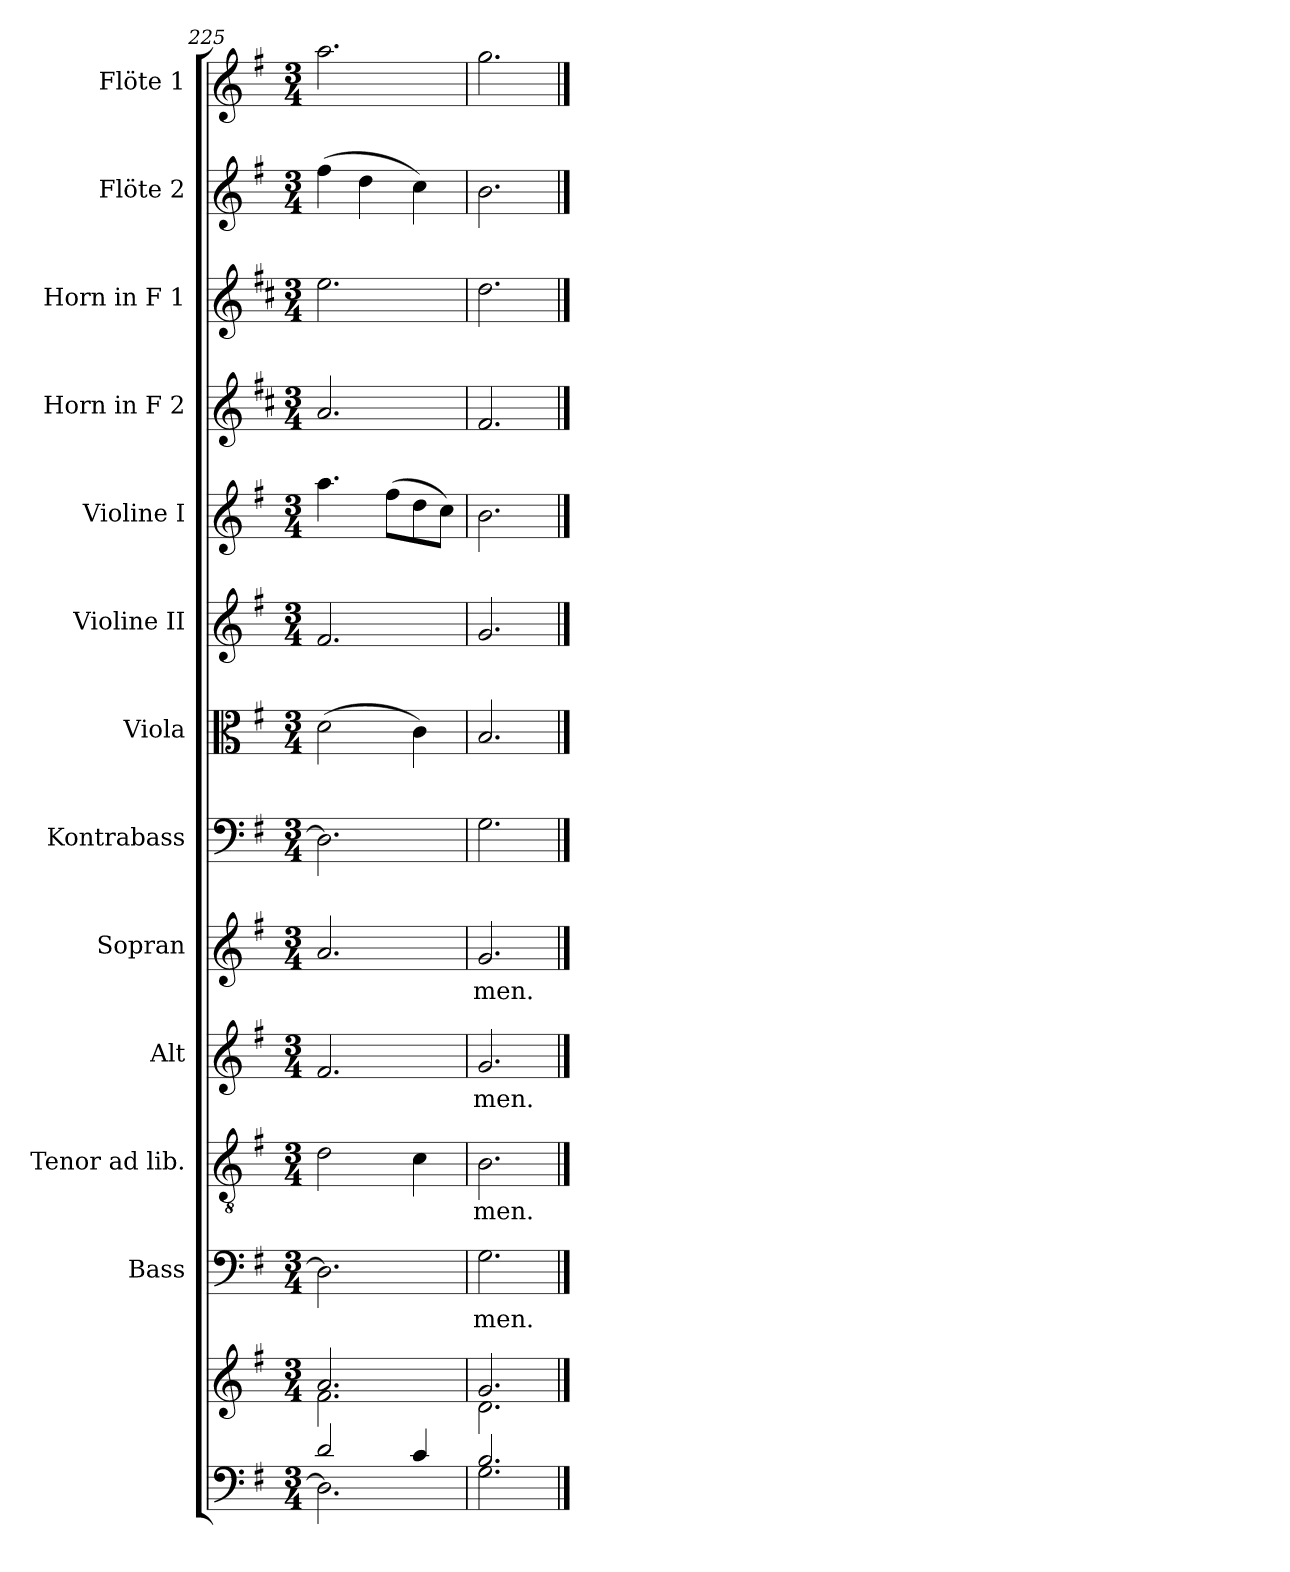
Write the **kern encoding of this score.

**kern	**kern	**kern	**text	**kern	**text	**kern	**text	**kern	**text	**kern	**kern	**kern	**kern	**kern	**kern	**kern	**kern
*part13	*part13	*part12	*part12	*part11	*part11	*part10	*part10	*part9	*part9	*part8	*part7	*part6	*part5	*part4	*part3	*part2	*part1
*staff14	*staff13	*staff12	*staff12	*staff11	*staff11	*staff10	*staff10	*staff9	*staff9	*staff8	*staff7	*staff6	*staff5	*staff4	*staff3	*staff2	*staff1
*	*	*I"Bass	*	*I"Tenor ad lib.	*	*I"Alt	*	*I"Sopran	*	*I"Kontrabass	*I"Viola	*I"Violine II	*I"Violine I	*I"Horn in F 2	*I"Horn in F 1	*I"Flöte 2	*I"Flöte 1
*	*	*I'B.	*	*I'T.	*	*I'A.	*	*I'S.	*	*I'Kb.	*I'Vla.	*I'Vl. II	*I'Vl. I	*	*	*I'Fl. 2	*I'Fl. 1
*clefF4	*clefG2	*clefF4	*	*clefGv2	*	*clefG2	*	*clefG2	*	*clefF4	*clefC3	*clefG2	*clefG2	*clefG2	*clefG2	*clefG2	*clefG2
*	*	*	*	*	*	*	*	*	*	*ITrd7c12	*	*	*	*ITrd4c7	*ITrd4c7	*	*
*k[f#]	*k[f#]	*k[f#]	*	*k[f#]	*	*k[f#]	*	*k[f#]	*	*k[f#]	*k[f#]	*k[f#]	*k[f#]	*k[f#]	*k[f#]	*k[f#]	*k[f#]
*G:	*G:	*G:	*	*G:	*	*G:	*	*G:	*	*G:	*G:	*G:	*G:	*G:	*G:	*G:	*G:
*M3/4	*M3/4	*M3/4	*	*M3/4	*	*M3/4	*	*M3/4	*	*M3/4	*M3/4	*M3/4	*M3/4	*M3/4	*M3/4	*M3/4	*M3/4
=225	=225	=225	=225	=225	=225	=225	=225	=225	=225	=225	=225	=225	=225	=225	=225	=225	=225
*^	*^	*	*	*	*	*	*	*	*	*	*	*	*	*	*	*	*
2d/	2.D\]	2.a/	2.f#\	2.D\]	.	2d\	.	2.f#/	.	2.a/	.	2.DD\]	(>2d\	2.f#/	4.aa\	2.d/	2.a\	(>4ff#\	2.aa\
.	.	.	.	.	.	.	.	.	.	.	.	.	.	.	.	.	.	4dd\	.
.	.	.	.	.	.	.	.	.	.	.	.	.	.	.	(>8ff#\L	.	.	.	.
4c/	.	.	.	.	.	4c\	.	.	.	.	.	.	4c\)	.	8dd\	.	.	4cc\)	.
.	.	.	.	.	.	.	.	.	.	.	.	.	.	.	8cc\J)	.	.	.	.
=226	=226	=226	=226	=226	=226	=226	=226	=226	=226	=226	=226	=226	=226	=226	=226	=226	=226	=226	=226
!	!	!	!	!	!LO:LY:b	!	!LO:LY:b	!	!LO:LY:b	!	!LO:LY:b	!	!	!	!	!	!	!	!
2.B/	2.G\	2.g/	2.d\	2.G\	-men.	2.B\	-men.	2.g/	-men.	2.g/	-men.	2.GG\	2.B/	2.g/	2.b\	2.B/	2.g\	2.b\	2.gg\
*v	*v	*	*	*	*	*	*	*	*	*	*	*	*	*	*	*	*	*	*
*	*v	*v	*	*	*	*	*	*	*	*	*	*	*	*	*	*	*	*
==	==	==	==	==	==	==	==	==	==	==	==	==	==	==	==	==	==
*-	*-	*-	*-	*-	*-	*-	*-	*-	*-	*-	*-	*-	*-	*-	*-	*-	*-
